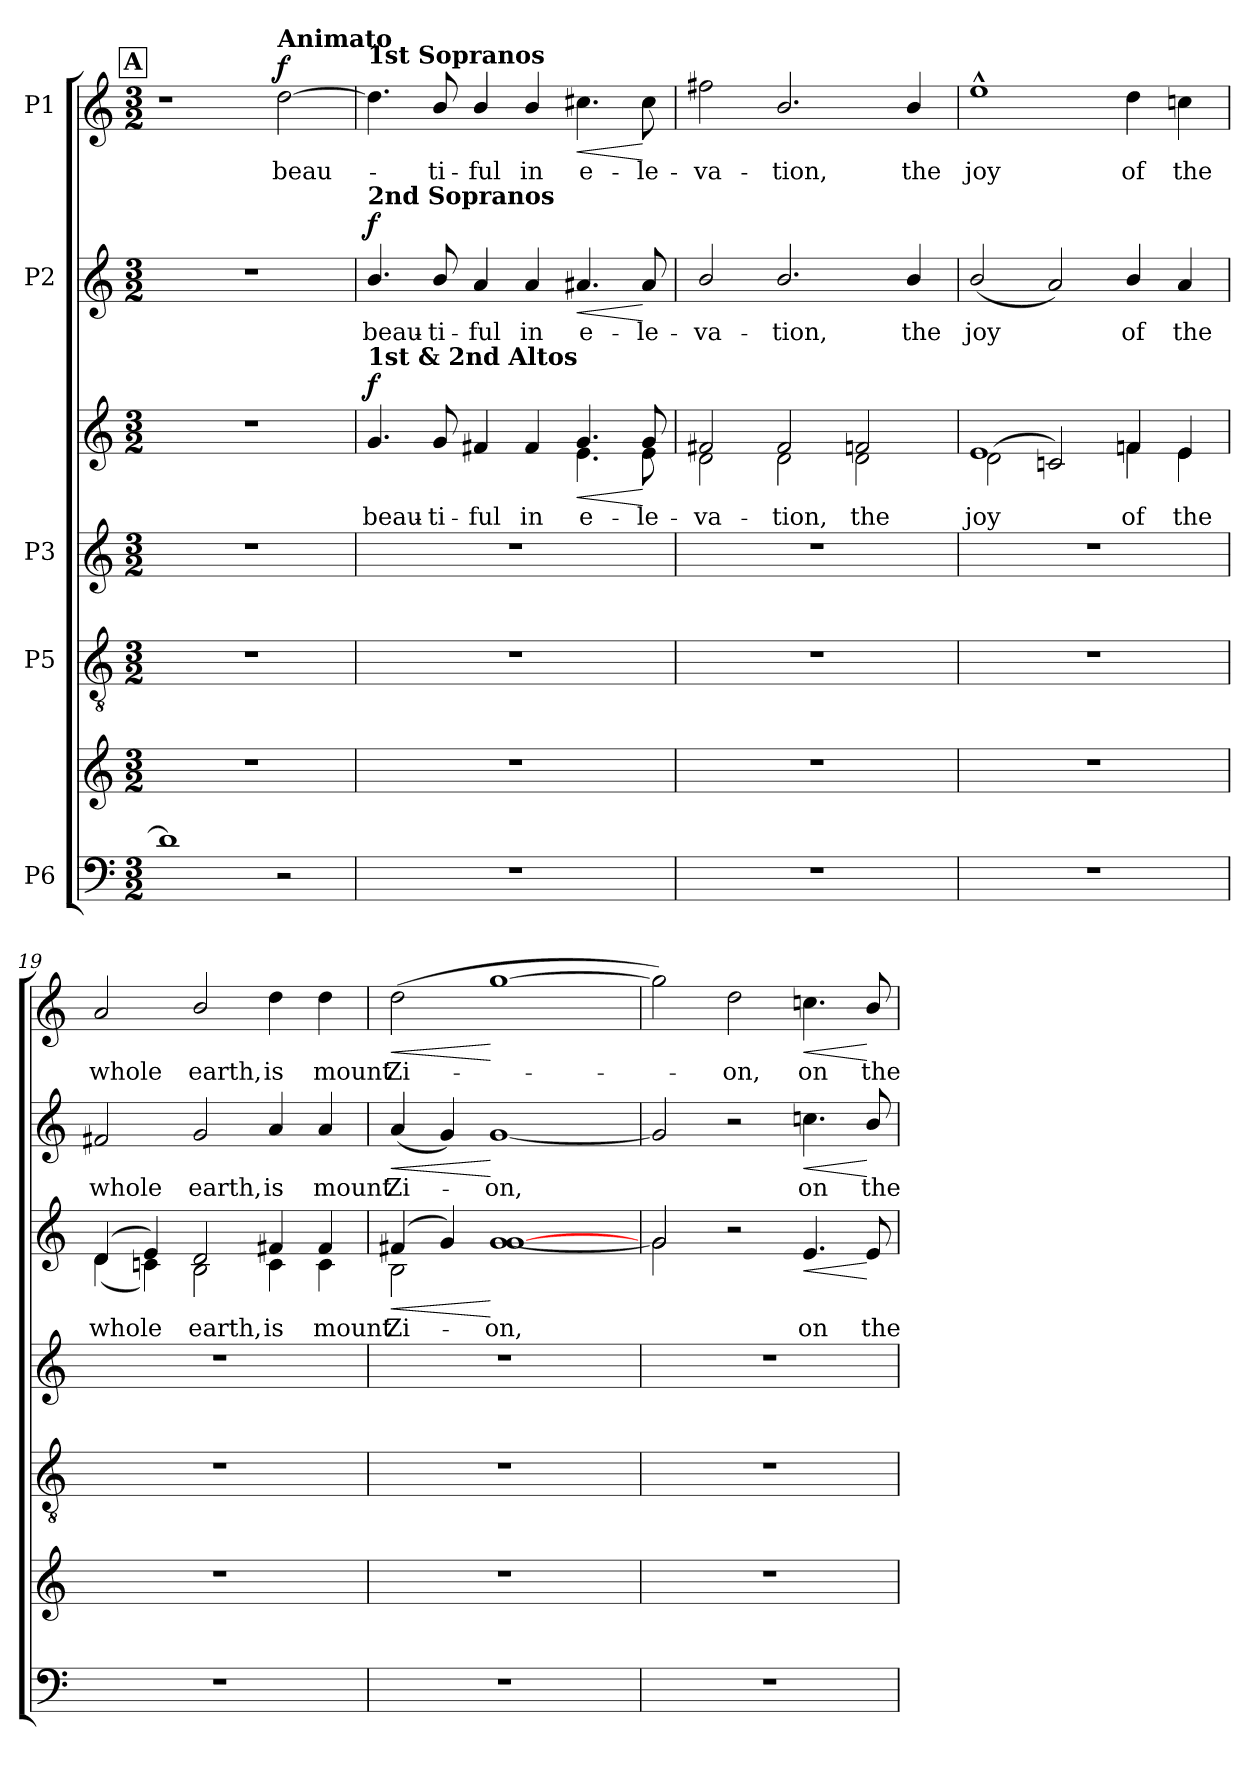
**kern	**kern	**kern	**kern	**kern	**text	**dynam	**kern	**text	**dynam	**kern	**text	**dynam
*part5	*part5	*part4	*part3	*part3	*part3	*part3	*part2	*part2	*part2	*part1	*part1	*part1
*staff7	*staff6	*staff5	*staff4	*staff3	*staff3	*staff3/4	*staff2	*staff2	*staff2	*staff1	*staff1	*staff1
*I"P6	*	*I"P5	*I"P3	*	*	*	*I"P2	*	*	*I"P1	*	*
*clefF4	*clefG2	*clefGv2	*clefG2	*clefG2	*	*	*clefG2	*	*	*clefG2	*	*
*	*	*ITrd7c12	*	*	*	*	*	*	*	*	*	*
*k[]	*k[]	*k[]	*k[]	*k[]	*	*	*k[]	*	*	*k[]	*	*
*C:	*C:	*C:	*C:	*C:	*	*	*C:	*	*	*C:	*	*
*M3/2	*M3/2	*M3/2	*M3/2	*M3/2	*	*	*M3/2	*	*	*M3/2	*	*
!!LO:REH:place=s1:B:color=#000000:enc=box:fs=17.1407:t=A
=15	=15	=15	=15	=15	=15	=15	=15	=15	=15	=15	=15	=15
!	!LO:N:vis=1	!LO:N:vis=1	!LO:N:vis=1	!LO:N:vis=1	!	!	!LO:N:vis=1	!	!	!	!	!
1di]	1.r	1.r	1.r	1.r	.	.	1.r	.	.	1r	.	.
!	!	!	!	!	!	!	!	!	!	!LO:TX:a:B:t=Animato	!	!
!	!	!	!	!	!	!	!	!	!	!	!LO:LY:b:color=#000000	!
2r	.	.	.	.	.	.	.	.	.	[2ddi\	beau-	f
!!LO:LB:g=z
=16	=16	=16	=16	=16	=16	=16	=16	=16	=16	=16	=16	=16
!LO:N:vis=1	!LO:N:vis=1	!LO:N:vis=1	!LO:N:vis=1	!	!	!	!	!	!	!	!	!
!	!	!	!	!	!LO:LY:b:color=#000000	!	!	!	!	!	!	!
*	*	*	*	*^	*	*	*	*	*	*	*	*
!	!	!	!	!	!	!	!	!	!	!	!LO:TX:a:B:t=1st Sopranos	!	!
!	!	!	!	!	!	!	!	!LO:TX:a:B:t=2nd Sopranos	!	!	!	!	!
!	!	!	!	!LO:TX:a:B:t=1st & 2nd Altos	!	!	!	!	!	!	!	!	!
!	!	!	!	!	!	!	!	!	!LO:LY:b:color=#000000	!	!	!	!
1.r	1.r	1.r	1.r	4.gi/	1ryy	beau-	f	4.bi/	beau-	f	4.ddi\]	.	.
!	!	!	!	!	!	!LO:LY:b:color=#000000	!	!	!	!	!	!	!
!	!	!	!	!	!	!	!	!	!LO:LY:b:color=#000000	!	!	!	!
!	!	!	!	!	!	!	!	!	!	!	!	!LO:LY:b:color=#000000	!
.	.	.	.	8gi/	.	-ti-	.	8bi/	-ti-	.	8bi/	-ti-	.
!	!	!	!	!	!	!LO:LY:b:color=#000000	!	!	!	!	!	!	!
!	!	!	!	!	!	!	!	!	!LO:LY:b:color=#000000	!	!	!	!
!	!	!	!	!	!	!	!	!	!	!	!	!LO:LY:b:color=#000000	!
.	.	.	.	4f#i/	.	-ful	.	4ai/	-ful	.	4bi/	-ful	.
!	!	!	!	!	!	!LO:LY:b:color=#000000	!	!	!	!	!	!	!
!	!	!	!	!	!	!	!	!	!LO:LY:b:color=#000000	!	!	!	!
!	!	!	!	!	!	!	!	!	!	!	!	!LO:LY:b:color=#000000	!
.	.	.	.	4f#i/	.	in	.	4ai/	in	.	4bi/	in	.
!	!	!	!	!	!	!LO:LY:b:color=#000000	!LO:HP:b	!	!	!	!	!	!
!	!	!	!	!	!	!	!	!	!LO:LY:b:color=#000000	!LO:HP:b	!	!	!
!	!	!	!	!	!	!	!	!	!	!	!	!LO:LY:b:color=#000000	!LO:HP:b
.	.	.	.	4.gi/	4.ei\	e-	<	4.a#Xi/	e-	<	4.cc#Xi\	e-	<
!	!	!	!	!	!	!LO:LY:b:color=#000000	!	!	!	!	!	!	!
!	!	!	!	!	!	!	!	!	!LO:LY:b:color=#000000	!	!	!	!
!	!	!	!	!	!	!	!	!	!	!	!	!LO:LY:b:color=#000000	!
.	.	.	.	8gi/	8ei\	-le-	[	8a#i/	-le-	[	8cc#i\	-le-	[
=17	=17	=17	=17	=17	=17	=17	=17	=17	=17	=17	=17	=17	=17
!LO:N:vis=1	!LO:N:vis=1	!LO:N:vis=1	!LO:N:vis=1	!	!	!	!	!	!	!	!	!	!
!	!	!	!	!	!	!LO:LY:b:color=#000000	!	!	!	!	!	!	!
!	!	!	!	!	!	!	!	!	!LO:LY:b:color=#000000	!	!	!	!
!	!	!	!	!	!	!	!	!	!	!	!	!LO:LY:b:color=#000000	!
1.r	1.r	1.r	1.r	2f#i/	2di\	-va-	.	2bi/	-va-	.	2ff#i\	-va-	.
!	!	!	!	!	!	!LO:LY:b:color=#000000	!	!	!	!	!	!	!
!	!	!	!	!	!	!	!	!	!LO:LY:b:color=#000000	!	!	!	!
!	!	!	!	!	!	!	!	!	!	!	!	!LO:LY:b:color=#000000	!
.	.	.	.	2f#i/	2di\	-tion,	.	2.bi/	-tion,	.	2.bi/	-tion,	.
!	!	!	!	!	!	!LO:LY:b:color=#000000	!	!	!	!	!	!	!
.	.	.	.	2fni/	2di\	the	.	.	.	.	.	.	.
!	!	!	!	!	!	!	!	!	!LO:LY:b:color=#000000	!	!	!	!
!	!	!	!	!	!	!	!	!	!	!	!	!LO:LY:b:color=#000000	!
.	.	.	.	.	.	.	.	4bi/	the	.	4bi/	the	.
=18	=18	=18	=18	=18	=18	=18	=18	=18	=18	=18	=18	=18	=18
!LO:N:vis=1	!LO:N:vis=1	!LO:N:vis=1	!LO:N:vis=1	!	!	!	!	!	!	!	!	!	!
!	!	!	!	!	!	!LO:LY:b:color=#000000	!	!	!	!	!	!	!
!	!	!	!	!	!	!	!	!	!LO:LY:b:color=#000000	!	!	!	!
!	!	!	!	!	!	!	!	!	!	!	!	!LO:LY:b:color=#000000	!
1.r	1.r	1.r	1.r	1ei	(2di\	joy	.	(2bi/	joy	.	1ee^^i	joy	.
.	.	.	.	.	2cni/)	.	.	2ai/)	.	.	.	.	.
!	!	!	!	!	!	!LO:LY:b:color=#000000	!	!	!	!	!	!	!
!	!	!	!	!	!	!	!	!	!LO:LY:b:color=#000000	!	!	!	!
!	!	!	!	!	!	!	!	!	!	!	!	!LO:LY:b:color=#000000	!
.	.	.	.	4fni/	4fi\	of	.	4bi/	of	.	4ddi\	of	.
!	!	!	!	!	!	!LO:LY:b:color=#000000	!	!	!	!	!	!	!
!	!	!	!	!	!	!	!	!	!LO:LY:b:color=#000000	!	!	!	!
!	!	!	!	!	!	!	!	!	!	!	!	!LO:LY:b:color=#000000	!
.	.	.	.	4ei/	4ei\	the	.	4ai/	the	.	4ccni\	the	.
=19	=19	=19	=19	=19	=19	=19	=19	=19	=19	=19	=19	=19	=19
!LO:N:vis=1	!LO:N:vis=1	!LO:N:vis=1	!LO:N:vis=1	!	!	!	!	!	!	!	!	!	!
!	!	!	!	!	!	!LO:LY:b:color=#000000	!	!	!	!	!	!	!
!	!	!	!	!	!	!	!	!	!LO:LY:b:color=#000000	!	!	!	!
!	!	!	!	!	!	!	!	!	!	!	!	!LO:LY:b:color=#000000	!
1.r	1.r	1.r	1.r	(4di/	(4di\	whole	.	2f#Xi/	whole	.	2ai/	whole	.
.	.	.	.	4ei/)	4cni\)	.	.	.	.	.	.	.	.
!	!	!	!	!	!	!LO:LY:b:color=#000000	!	!	!	!	!	!	!
!	!	!	!	!	!	!	!	!	!LO:LY:b:color=#000000	!	!	!	!
!	!	!	!	!	!	!	!	!	!	!	!	!LO:LY:b:color=#000000	!
.	.	.	.	2di/	2Bi\	earth,	.	2gi/	earth,	.	2bi/	earth,	.
!	!	!	!	!	!	!LO:LY:b:color=#000000	!	!	!	!	!	!	!
!	!	!	!	!	!	!	!	!	!LO:LY:b:color=#000000	!	!	!	!
!	!	!	!	!	!	!	!	!	!	!	!	!LO:LY:b:color=#000000	!
.	.	.	.	4f#Xi/	4ci\	is	.	4ai/	is	.	4ddi\	is	.
!	!	!	!	!	!	!LO:LY:b:color=#000000	!	!	!	!	!	!	!
!	!	!	!	!	!	!	!	!	!LO:LY:b:color=#000000	!	!	!	!
!	!	!	!	!	!	!	!	!	!	!	!	!LO:LY:b:color=#000000	!
.	.	.	.	4f#i/	4ci\	mount	.	4ai/	mount	.	4ddi\	mount	.
=20	=20	=20	=20	=20	=20	=20	=20	=20	=20	=20	=20	=20	=20
!LO:N:vis=1	!LO:N:vis=1	!LO:N:vis=1	!LO:N:vis=1	!	!	!	!	!	!	!	!	!	!
!	!	!	!	!	!	!LO:LY:b:color=#000000	!LO:HP:b	!	!	!	!	!	!
!	!	!	!	!	!	!	!	!	!LO:LY:b:color=#000000	!LO:HP:b	!	!	!
!	!	!	!	!	!	!	!	!	!	!	!	!LO:LY:b:color=#000000	!LO:HP:b
1.r	1.r	1.r	1.r	(4f#i/	2Bi\	Zi-	<	(4ai/	Zi-	<	(2ddi\	Zi-	<
.	.	.	.	4gi/)	.	.	.	4gi/)	.	.	.	.	.
!	!	!	!	!	!	!LO:LY:b:color=#000000	!	!	!	!	!	!	!
!	!	!	!	!	!	!	!	!	!LO:LY:b:color=#000000	!	!	!	!
.	.	.	.	[1gi [1gi	2ryy	-on,	[	[1gi	-on,	[	[1ggi	.	[
.	.	.	.	.	2ryy	.	.	.	.	.	.	.	.
!!LO:LB:g=z
=21	=21	=21	=21	=21	=21	=21	=21	=21	=21	=21	=21	=21	=21
*	*	*	*stria0	*	*	*	*	*	*	*	*	*	*
!LO:N:vis=1	!LO:N:vis=1	!LO:N:vis=1	!LO:N:vis=1	!	!	!	!	!	!	!	!	!	!
1.r	1.r	1.r	1.r	2gi/]	2gi\	.	.	2gi/]	.	.	2ggi\])	.	.
!	!	!	!	!	!	!	!	!	!	!	!	!LO:LY:b:color=#000000	!
.	.	.	.	2r	2ryy	.	.	2r	.	.	2ddi\	-on,	.
!	!	!	!	!	!	!LO:LY:b:color=#000000	!LO:HP:b	!	!	!	!	!	!
!	!	!	!	!	!	!	!	!	!LO:LY:b:color=#000000	!LO:HP:b	!	!	!
!	!	!	!	!	!	!	!	!	!	!	!	!LO:LY:b:color=#000000	!LO:HP:b
.	.	.	.	4.ei/	2ryy	on	<	4.ccni\	on	<	4.ccni\	on	<
!	!	!	!	!	!	!LO:LY:b:color=#000000	!	!	!	!	!	!	!
!	!	!	!	!	!	!	!	!	!LO:LY:b:color=#000000	!	!	!	!
!	!	!	!	!	!	!	!	!	!	!	!	!LO:LY:b:color=#000000	!
.	.	.	.	8ei/	.	the	[	8bi/	the	[	8bi/	the	[
*	*	*	*	*v	*v	*	*	*	*	*	*	*	*
=	=	=	=	=	=	=	=	=	=	=	=	=
*-	*-	*-	*-	*-	*-	*-	*-	*-	*-	*-	*-	*-
